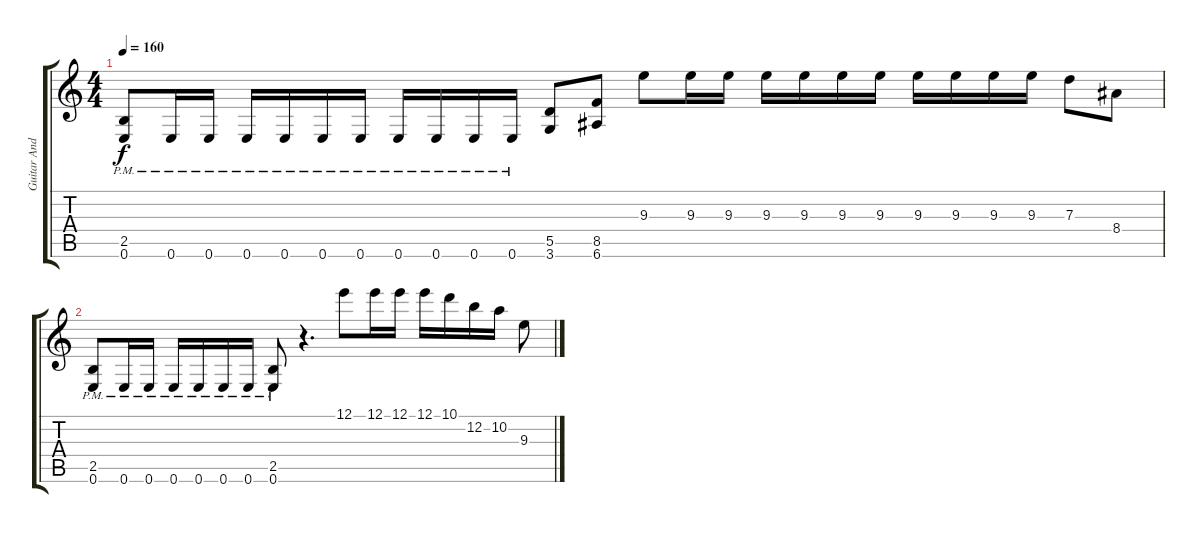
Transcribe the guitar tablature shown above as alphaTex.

\track ("Guitar Andreas" "Guitar And") {instrument distortionguitar}
\staff {score tabs}
\tuning (E4 B3 G3 D3 A2 E2) {hide}
\ts (4 4)
\tempo 160
\clef g2
\ks c
(2.5{pm} 0.6{pm}).8{dy f} 0.6{pm}.16 0.6{pm}.16 0.6{pm}.16 0.6{pm}.16 0.6{pm}.16 0.6{pm}.16 0.6{pm}.16 0.6{pm}.16 0.6{pm}.16 0.6{pm}.16 (5.5 3.6).8 (8.5 6.6).8 9.3.8 9.3.16 9.3.16 9.3.16 9.3.16 9.3.16 9.3.16 9.3.16 9.3.16 9.3.16 9.3.16 7.3.8 8.4.8 |
(2.5{pm} 0.6{pm}).8 0.6{pm}.16 0.6{pm}.16 0.6{pm}.16 0.6{pm}.16 0.6{pm}.16 0.6{pm}.16 (2.5{pm} 0.6{pm}).8 r.4{d} 12.1.8 12.1.16 12.1.16 12.1.16 10.1.16 12.2.16 10.2.16 9.3.8
